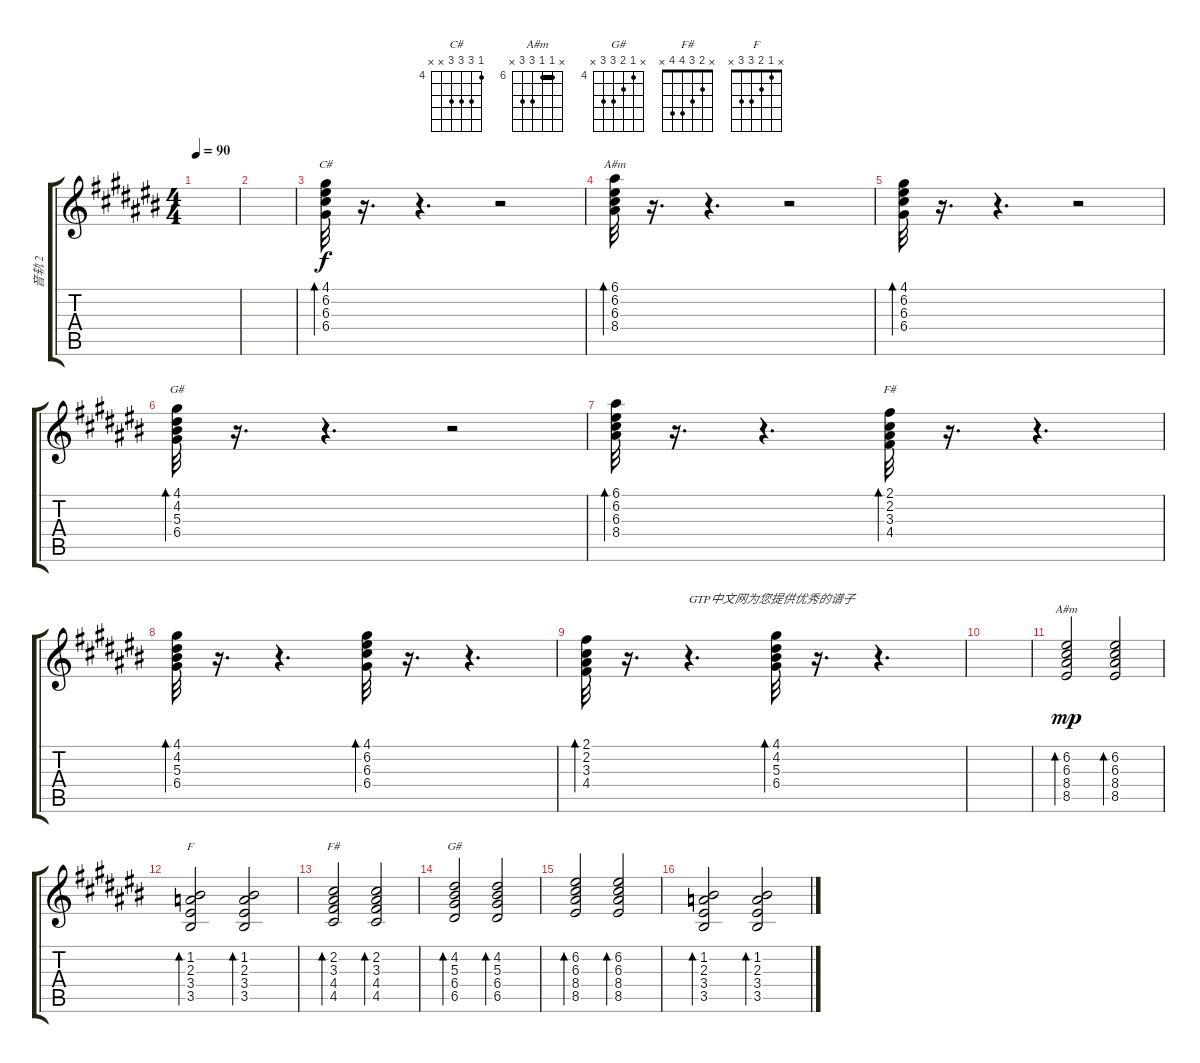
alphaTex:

\track ("音轨 2" "音轨 2") {instrument overdrivenguitar}
\staff {score tabs}
\tuning (E4 B3 G3 D3 A2 E2) {hide}
\chord ("C#" 4 6 6 6 x x) {firstfret 4}
\chord ("A#m" 6 6 6 8 x x) {firstfret 6 barre 6}
\chord ("G#" 4 4 5 6 x x) {firstfret 4 barre 4}
\chord ("F#" 2 2 3 4 x x) {barre 2}
\chord ("A#m" x 6 6 8 8 x) {firstfret 6 barre 6}
\chord ("F" x 1 2 3 3 x)
\chord ("F#" x 2 3 4 4 x)
\chord ("G#" x 4 5 6 6 x) {firstfret 4}
\ts (4 4)
\tempo 90
\clef g2
\ks c#
|
|
(4.1 6.2 6.3 6.4).32{bd 60 ch "C#" volume 10 instrument electricguitarclean} r.16{d} r.4{d} r.2 |
(6.1 6.2 6.3 8.4).32{bd 60 ch "A#m"} r.16{d} r.4{d} r.2 |
(4.1 6.2 6.3 6.4).32{bd 60} r.16{d} r.4{d} r.2 |
(4.1 4.2 5.3 6.4).32{bd 60 ch "G#"} r.16{d} r.4{d} r.2 |
(6.1 6.2 6.3 8.4).32{bd 60} r.16{d} r.4{d} (2.1 2.2 3.3 4.4).32{bd 60 ch "F#"} r.16{d} r.4{d} |
(4.1 4.2 5.3 6.4).32{bd 60} r.16{d} r.4{d} (4.1 6.2 6.3 6.4).32{bd 60} r.16{d} r.4{d} |
(2.1 2.2 3.3 4.4).32{bd 60} r.16{d} r.4{d txt "GTP中文网为您提供优秀的谱子"} (4.1 4.2 5.3 6.4).32{bd 60} r.16{d} r.4{d} |
|
(6.2 6.3 8.4 8.5).2{bd 120 ch "A#m" dy mp} (6.2 6.3 8.4 8.5).2{bd 120} |
(1.2 2.3 3.4 3.5).2{bd 120 ch "F"} (1.2 2.3 3.4 3.5).2{bd 120} |
(2.2 3.3 4.4 4.5).2{bd 120 ch "F#"} (2.2 3.3 4.4 4.5).2{bd 120} |
(4.2 5.3 6.4 6.5).2{bd 120 ch "G#"} (4.2 5.3 6.4 6.5).2{bd 120} |
(6.2 6.3 8.4 8.5).2{bd 120} (6.2 6.3 8.4 8.5).2{bd 120} |
(1.2 2.3 3.4 3.5).2{bd 120} (1.2 2.3 3.4 3.5).2{bd 120}
